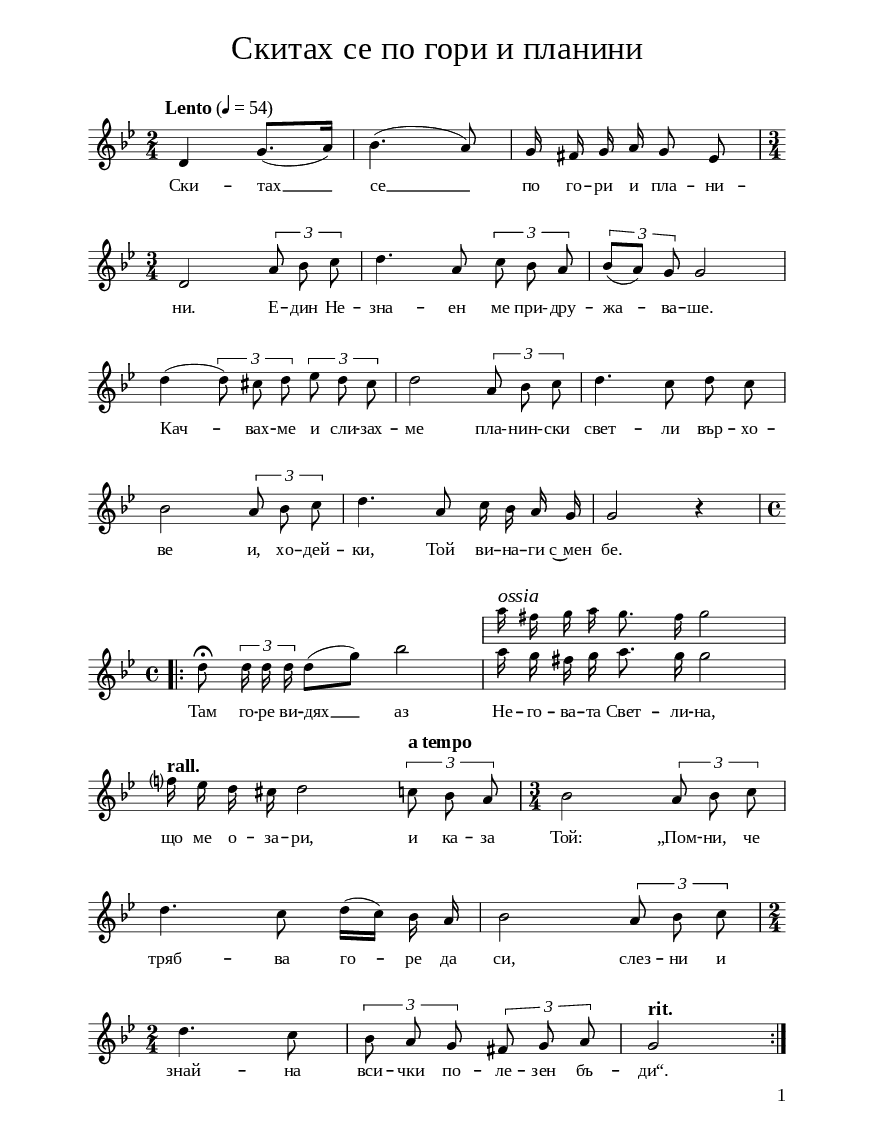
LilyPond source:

\version "2.24.2"

\include "include/globals.ily"

\bookpart {
  \label #'ref133
  \tocItem \markup "Скитах се по гори и планини"
  \include "include/bookpart-paper.ily"
  \score {
    \include "include/score-layout.ily"

    \new Staff = main \relative c' {
      \clef treble
      \key g \minor
      \time 2/4
      \tempoFunc "Lento" 4 "54"
      \autoBeamOff
      d4  g8. (  [a16] ) | % 2
      bes4. (  a8 ) | % 3
      g16  fis16  g16  a16  g8
      es8 \break | % 4
      \time 3/4  | % 4
      d2
      \tupletUp \times 2/3  {
        a'8   bes8  c8
      }
      | % 5
      d4.  a8
      \times 2/3  {
        c8   bes8  a8
      }
      | % 6

      \times 2/3  {
        \stemUp bes8 (   [a8] )  g8
      } \stemNeutral
      g2 \break | % 7
      d'4 (
      \times 2/3  {
        d8 )   cis8  d8
      }

      \times 2/3  {
        es8   d8  cis8
      }
      | % 8
      d2
      \times 2/3  {
        a8   bes8  c8
      }
      | % 9
      d4.  c8  d8  c8 \break
      |
      bes2
      \times 2/3  {
        a8   bes8  c8
      }
      | % 11
      d4.  a8  c16  bes16
      a16  g16 | % 12
      g2 r4    \bar ".|:-|"
      | % 13
      \time 4/4  | % 13
      d'8 ^\fermata
      \times 2/3  {
        d16  d16  d16 ]
      }
      d8 ( [  g8 ) ]  bes2 | % 14

      <<
        {a16  g16  fis16  g16 a8.  g16  g2}

        \new Staff \with {
          \override VerticalAxisGroup.default-staff-staff-spacing =
          #'((basic-distance . 4.5)
             (padding . -10))
          \remove "Time_signature_engraver"
          alignAboveContext = #"main"
          fontSize = #-1
          \override StaffSymbol.staff-space = #(magstep -4)
          \override StaffSymbol.thickness = #(magstep -4)
          firstClef = ##f
        }
        {\autoBeamOff a16 ^\markup { \huge \italic "ossia"} fis16 g a g8. fis16 g2}
      >>
      \break | % 15

      \tempo "rall." f?16 es16
      d16  cis16  d2
      \times 2/3  {
        \tempo "a tempo" c8 bes8
        a8
      }
      | % 16
      \time 3/4  | % 16
      bes2
      \times 2/3  {
        a8  bes8  c8
      }
      \break | % 17
      d4.  c8  d16 ( [  c16
      ) ]  bes16  a16 | % 18
      bes2
      \times 2/3  {
        a8   bes8  c8
      } \time 2/4 \break | % 19
      d4.  c8 |
      \times 2/3  {
        bes8   a8  g8
      }
      \times 2/3  {
        fis8   g8    a8
      } |
      \tempo "rit." g2
      \bar ":|."

    }

    \addlyrics {
      Ски -- тах __  се __  по го -- ри
      и пла -- ни -- ни. Е -- дин Не --
      зна -- ен ме "при-" -- дру -- жа  --
      ва -- ше. Кач -- вах -- ме и сли
      -- зах -- ме "пла-" -- "нин-" -- ски свет --
      ли вър -- хо -- ве и, хо -- дей --
      ки, Той ви -- на -- ги с~мен бе.
      Там го -- ре ви -- дях __  аз Не --
      го -- ва -- та Свет -- ли -- на, що
      ме о -- за -- ри, и ка -- за Той:
      „Пом -- ни, че тряб -- ва го --
      ре да си, слез -- ни и знай -- на
      вси -- чки по -- ле -- зен бъ --
      ди“.
    }

    \header {
      title = \titleFunc "Скитах се по гори и планини" "Skitah se po gori i planini"
    }

    \midi{}

  } % score


} % bookpart
